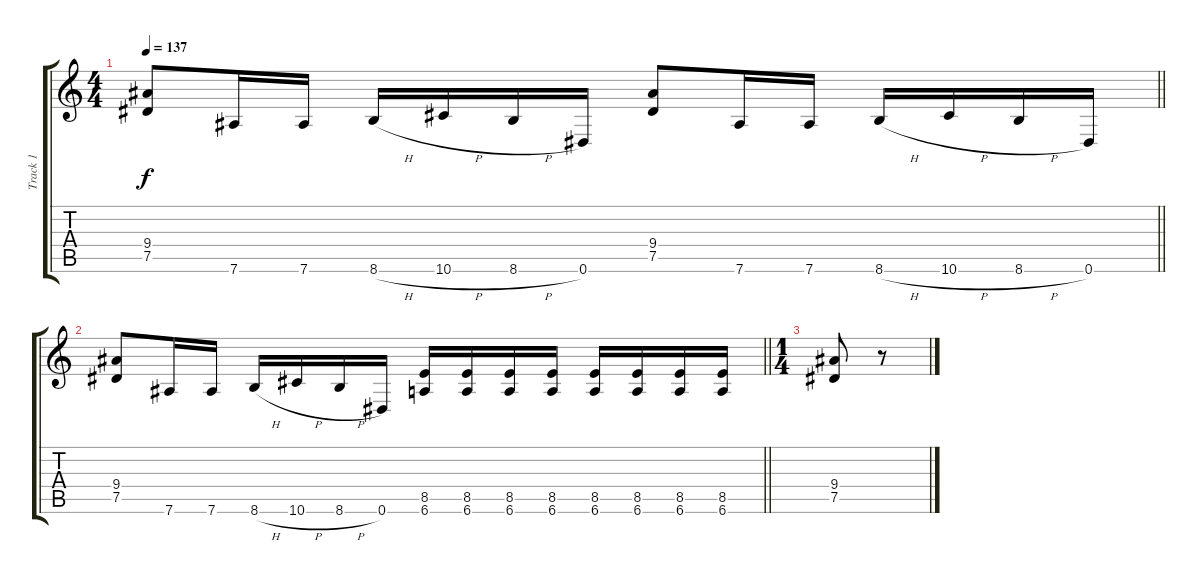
\track ("Track 1" "Track 1") {instrument distortionguitar}
\staff {score tabs}
\tuning (Eb4 Bb3 Gb3 Db3 Ab2 Eb2) {hide}
\ts (4 4)
\tempo 137
\clef g2
\barLineRight lightlight
\ks c
(9.4 7.5).8{dy f} 7.6.16 7.6.16 8.6{h}.16 10.6{h}.16 8.6{h}.16 0.6.16 (9.4 7.5).8 7.6.16 7.6.16 8.6{h}.16 10.6{h}.16 8.6{h}.16 0.6.16 |
\barLineRight lightlight
(9.4 7.5).8 7.6.16 7.6.16 8.6{h}.16 10.6{h}.16 8.6{h}.16 0.6.16 (8.5 6.6).16 (8.5 6.6).16 (8.5 6.6).16 (8.5 6.6).16 (8.5 6.6).16 (8.5 6.6).16 (8.5 6.6).16 (8.5 6.6).16 |
\ts (1 4)
(9.4 7.5).8 r.8
